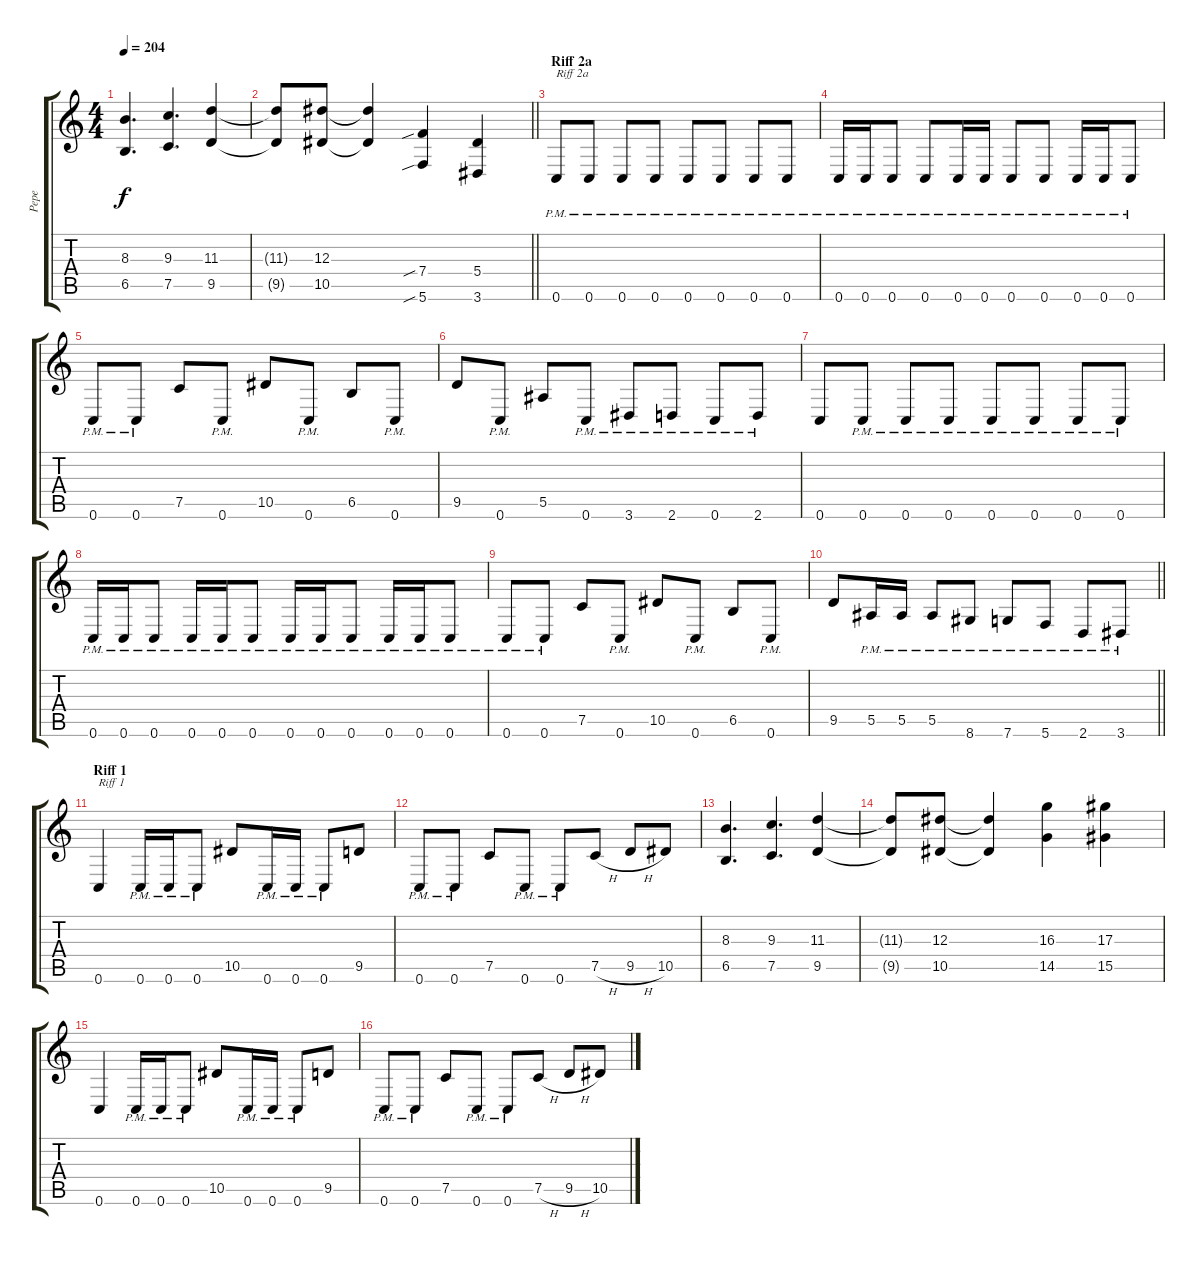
\track ("Pepe" "Pepe") {instrument overdrivenguitar}
\staff {score tabs}
\tuning (C4 G3 Eb3 Bb2 F2 C2) {hide}
\ts (4 4)
\tempo 204
\clef g2
\ks c
(8.3 6.5).4{d dy f} (9.3 7.5).4{d} (11.3 9.5).4 |
\barLineRight lightlight
(11.3{t} 9.5{t}).8 (12.3 10.5).8 (12.3{t} 10.5{t}).4 (7.4{sib} 5.6{sib}).4 (5.4 3.6).4 |
\section ("" "Riff 2a")
0.6{pm}.8{txt "Riff 2a"} 0.6{pm}.8 0.6{pm}.8 0.6{pm}.8 0.6{pm}.8 0.6{pm}.8 0.6{pm}.8 0.6{pm}.8 |
0.6{pm}.16 0.6{pm}.16 0.6{pm}.8 0.6{pm}.8 0.6{pm}.16 0.6{pm}.16 0.6{pm}.8 0.6{pm}.8 0.6{pm}.16 0.6{pm}.16 0.6{pm}.8 |
0.6{pm}.8 0.6{pm}.8 7.5.8 0.6{pm}.8 10.5.8 0.6{pm}.8 6.5.8 0.6{pm}.8 |
9.5.8 0.6{pm}.8 5.5.8 0.6{pm}.8 3.6{pm}.8 2.6{pm}.8 0.6{pm}.8 2.6{pm}.8 |
0.6.8 0.6{pm}.8 0.6{pm}.8 0.6{pm}.8 0.6{pm}.8 0.6{pm}.8 0.6{pm}.8 0.6{pm}.8 |
0.6{pm}.16 0.6{pm}.16 0.6{pm}.8 0.6{pm}.16 0.6{pm}.16 0.6{pm}.8 0.6{pm}.16 0.6{pm}.16 0.6{pm}.8 0.6{pm}.16 0.6{pm}.16 0.6{pm}.8 |
0.6{pm}.8 0.6{pm}.8 7.5.8 0.6{pm}.8 10.5.8 0.6{pm}.8 6.5.8 0.6{pm}.8 |
\barLineRight lightlight
9.5.8 5.5{pm}.16 5.5{pm}.16 5.5{pm}.8 8.6{pm}.8 7.6{pm}.8 5.6{pm}.8 2.6{pm}.8 3.6{pm}.8 |
\section ("" "Riff 1")
0.6.4{txt "Riff 1"} 0.6{pm}.16 0.6{pm}.16 0.6{pm}.8 10.5.8 0.6{pm}.16 0.6{pm}.16 0.6{pm}.8 9.5.8 |
0.6{pm}.8 0.6{pm}.8 7.5.8 0.6{pm}.8 0.6{pm}.8 7.5{h}.8 9.5{h}.8 10.5.8 |
(8.3 6.5).4{d} (9.3 7.5).4{d} (11.3 9.5).4 |
(11.3{t} 9.5{t}).8 (12.3 10.5).8 (12.3{t} 10.5{t}).4 (16.3 14.5).4 (17.3 15.5).4 |
0.6.4 0.6{pm}.16 0.6{pm}.16 0.6{pm}.8 10.5.8 0.6{pm}.16 0.6{pm}.16 0.6{pm}.8 9.5.8 |
0.6{pm}.8 0.6{pm}.8 7.5.8 0.6{pm}.8 0.6{pm}.8 7.5{h}.8 9.5{h}.8 10.5.8
